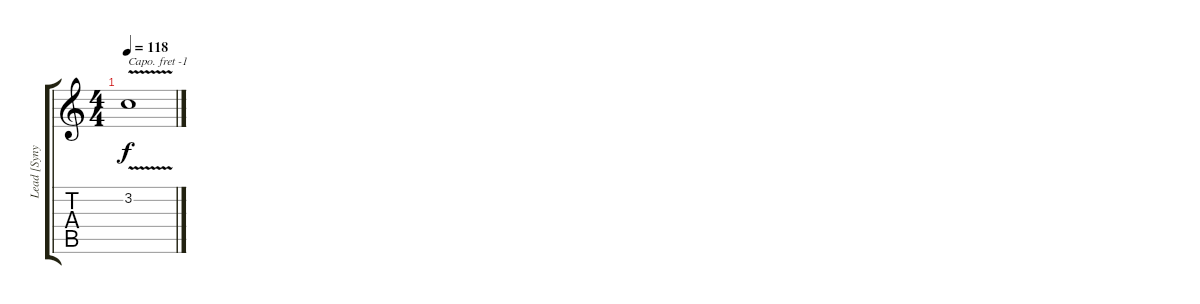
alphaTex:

\track ("Lead [Synyster Gates]" "Lead [Syny") {instrument distortionguitar}
\staff {score tabs}
\capo -1
\tuning (Eb4 Bb3 Gb3 Db3 Ab2 Db2) {hide}
\ts (4 4)
\tempo 118
\clef g2
\ks c
3.2{v t}.1{dy f}
